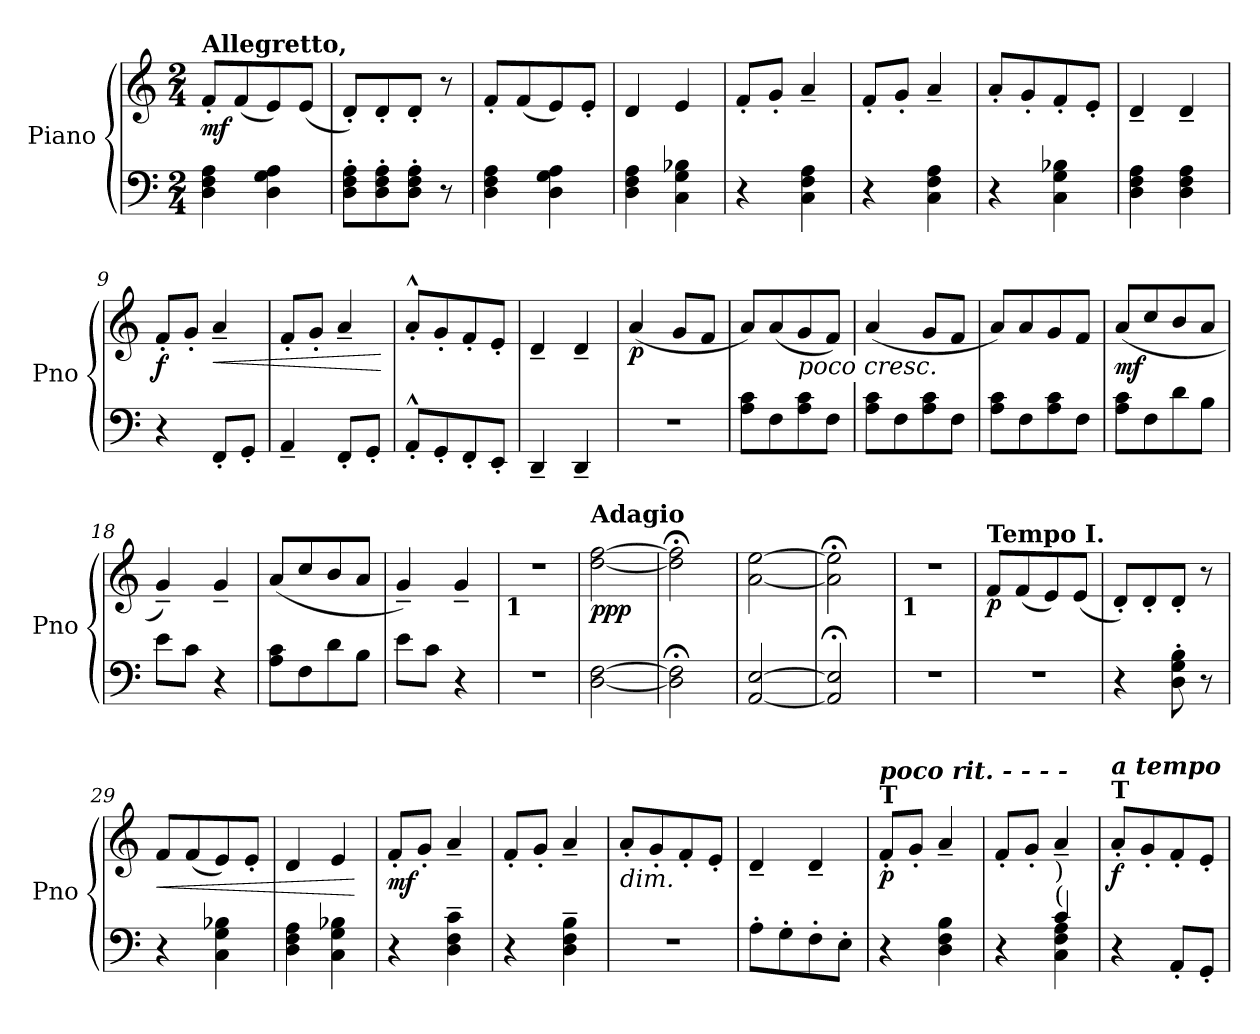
**kern	**kern	**dynam
*part1	*part1	*part1
*staff2	*staff1	*staff1/2
*I"Piano	*	*
*I'Pno	*	*
*clefF4	*clefG2	*
*k[]	*k[]	*
*M2/4	*M2/4	*
*MM120	*MM120	*
=1	=1	=1
!	!LO:TX:a:B:t=Allegretto,	!
!	!	!LO:DY:b
4D\ 4F\ 4A\	8f'/L	mf
.	(<8f/	.
4D\ 4G\ 4A\	8e/)	.
.	(<8e/J	.
=2	=2	=2
8D\' 8F\' 8A\'L	8d'/L)	.
8D\' 8F\' 8A\'	8d'/	.
8D\' 8F\' 8A\'J	8d'/J	.
8r	8r	.
=3	=3	=3
4D\ 4F\ 4A\	8f'/L	.
.	(<8f/	.
4D\ 4G\ 4A\	8e/)	.
.	8e'/J	.
=4	=4	=4
4D\ 4F\ 4A\	4d/	.
4C\ 4G\ 4B-X\	4e/	.
=5	=5	=5
4r	8f'/L	.
.	8g'/J	.
4C\ 4F\ 4A\	4a~/	.
=6	=6	=6
4r	8f'/L	.
.	8g'/J	.
4C\ 4F\ 4A\	4a~/	.
=7	=7	=7
4r	8a'/L	.
.	8g'/	.
4C\ 4G\ 4B-X\	8f'/	.
.	8e'/J	.
=8	=8	=8
4D\ 4F\ 4A\	4d~/	.
4D\ 4F\ 4A\	4d~/	.
=9	=9	=9
!	!	!LO:DY:b
4r	8f'/L	f
.	8g'/J	.
!	!	!LO:HP:b
8FF'/L	4a~/	<
8GG'/J	.	.
!!LO:LB:g=z
=10	=10	=10
4AA~/	8f'/L	.
.	8g'/J	.
8FF'/L	4a~/	.
8GG'/J	.	.
.	.	[
=11	=11	=11
8AA'^^/L	8a'^^/L	.
8GG'/	8g'/	.
8FF'/	8f'/	.
8EE'/J	8e'/J	.
=12	=12	=12
4DD~/	4d~/	.
4DD~/	4d~/	.
=13	=13	=13
!	!	!LO:DY:b
2r	(<4a/	p
.	8g/L	.
.	8f/J	.
=14	=14	=14
8A\ 8c\L	8a/L)	.
8F\	(<8a/	.
!	!LO:TX:b:i:t=poco cresc.	!
8A\ 8c\	8g/	.
8F\J	8f/J)	.
=15	=15	=15
8A\ 8c\L	(<4a/	.
8F\	.	.
8A\ 8c\	8g/L	.
8F\J	8f/J	.
=16	=16	=16
8A\ 8c\L	8a/L)	.
8F\	8a/	.
8A\ 8c\	8g/	.
8F\J	8f/J	.
=17	=17	=17
!	!	!LO:DY:b
8A\ 8c\L	(<8a/L	mf
8F\	8cc/	.
8d\	8b/	.
8B\J	8a/J	.
=18	=18	=18
8e\L	4g~/)	.
8c\J	.	.
4r	4g~/	.
!!LO:LB:g=z
=19	=19	=19
8A\ 8c\L	(<8a/L	.
!	!	!LO:DY:b
8F\	8cc/	other-dynamics
8d\	8b/	.
8B\J	8a/J	.
=20	=20	=20
8e\L	4g~/)	.
8c\J	.	.
4r	4g~/	.
=21	=21	=21
!	!LO:TX:b:B:t=1	!
2r	2r	.
=22	=22	=22
!	!LO:TX:a:B:t=Adagio	!
!	!	!LO:DY:b
[2D\ [2F\	[2dd\ [2ff\	ppp
=23	=23	=23
2D\];< 2F\];<	2dd\];< 2ff\];<	.
=24	=24	=24
[2AA/ [2E/	[2a\ [2ee\	.
=25	=25	=25
2AA/];< 2E/];<	2a\];< 2ee\];<	.
=26	=26	=26
!	!LO:TX:b:B:t=1	!
2r	2r	.
=27	=27	=27
!	!LO:TX:a:B:t=Tempo I.	!
!	!	!LO:DY:b
2r	8f/L	p
.	(<8f/	.
.	8e/)	.
.	(<8e/J	.
=28	=28	=28
4r	8d'/L)	.
.	8d'/	.
8D\' 8G\' 8B\'	8d'/J	.
8r	8r	.
=29	=29	=29
!	!	!LO:HP:b
4r	8f/L	<
.	(<8f/	.
4C\ 4G\ 4B-X\	8e/)	.
.	8e'/J	.
=30	=30	=30
4D\ 4F\ 4A\	4d/	.
4C\ 4G\ 4B-X\	4e/	.
.	.	[
!!LO:LB:g=z
=31	=31	=31
!	!	!LO:DY:b
4r	8f'/L	mf
.	8g'/J	.
4D\~ 4F\~ 4c\~	4a~/	.
=32	=32	=32
4r	8f'/L	.
.	8g'/J	.
4D\~ 4F\~ 4B\~	4a~/	.
=33	=33	=33
!	!LO:TX:b:i:t=dim.	!
2r	8a'/L	.
.	8g'/	.
.	8f'/	.
.	8e'/J	.
=34	=34	=34
8A'\L	4d~/	.
8G'\	.	.
8F'\	4d~/	.
8E'\J	.	.
=35	=35	=35
!	!LO:TX:a:B:t=T	!
!	!LO:TX:a:Bi:t=poco rit.    -    -    -    -	!
!	!	!LO:DY:b
4r	8f'/L	p
.	8g'/J	.
4D\ 4F\ 4B\	4a~/	.
=36	=36	=36
*^	*	*
4r	4ryy	8f'/L	.
.	.	8g'/J	.
!LO:TX:a:t=(	!	!	!
!LO:TX:a:t=)	!	!	!
4C\ 4F\ 4A\	4c/	4a~/	.
=37	=37	=37	=37
!	!	!LO:TX:a:B:t=T	!
!	!	!LO:TX:a:Bi:t=a tempo	!
!	!	!	!LO:DY:b
*v	*v	*	*
4r	8a'/L	f
.	8g'/	.
8AA'/L	8f'/	.
8GG'/J	8e'/J	.
=	=	=
*-	*-	*-
